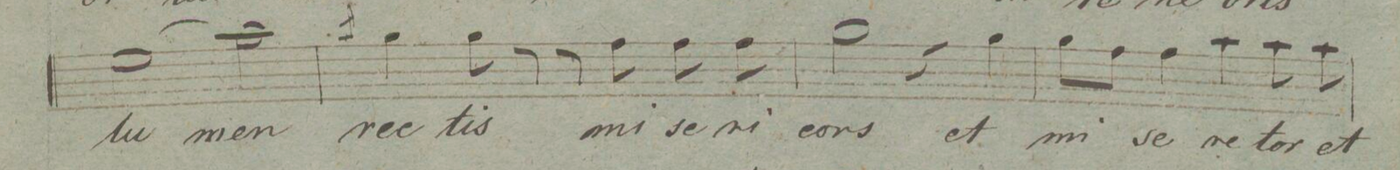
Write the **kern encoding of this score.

**kern	**text	**dynam
*I"Canto.	*	*
*clefC1	*	*
*k[c#f#d#g#]	*	*
*met(c|)	*	*
*M2/2	*	*
(2cc#\	lu-	.
2ff#\)	-men	.
=32	=32	=32
8qff#/	.	.
4ee\	rec-	.
8ee\	-tis	.
8r	.	.
8r	.	.
8dd#\	mi-	.
8dd#\	-se-	.
8dd#\	-ri-	.
=33	=33	=33
2ee\	-cors	.
4r	.	.
4ee\	et	.
=34	=34	=34
8ee\L	mi-	.
8dd#\J	.	.
4dd#\	-se-	.
4ff#\	-re-	.
8ff#\	-tor	.
8ff#\	et	.
=35	=35	=35
*-	*-	*-
